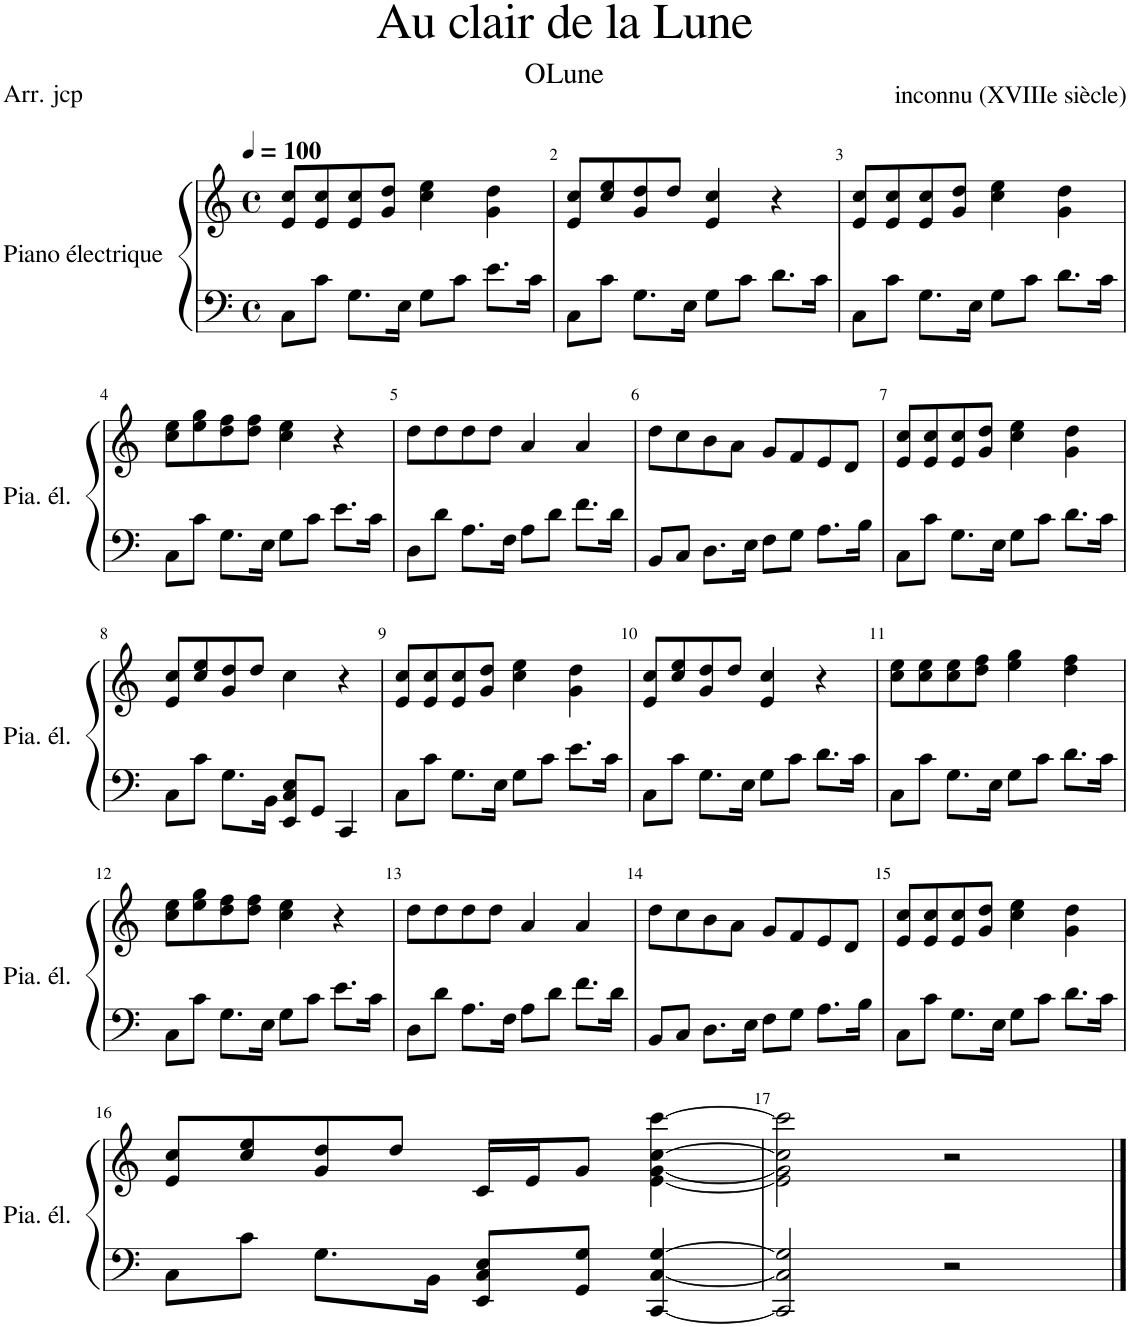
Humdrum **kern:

**kern	**kern
*part1	*part1
*staff2	*staff1
*I"Piano électrique	*
*I'Pia. él.	*
*clefF4	*clefG2
*k[]	*k[]
*M4/4	*M4/4
*met(c)	*met(c)
*MM100	*MM100
=1	=1
8C\L	8e/ 8cc/L
8c\J	8e/ 8cc/
8.G\L	8e/ 8cc/
.	8g/ 8dd/J
16E\Jk	.
8G\L	4cc\ 4ee\
8c\J	.
8.e\L	4g\ 4dd\
16c\Jk	.
=2	=2
8C\L	8e/ 8cc/L
8c\J	8cc/ 8ee/
8.G\L	8g/ 8dd/
.	8dd/J
16E\Jk	.
8G\L	4e/ 4cc/
8c\J	.
8.d\L	4r
16c\Jk	.
=3	=3
8C\L	8e/ 8cc/L
8c\J	8e/ 8cc/
8.G\L	8e/ 8cc/
.	8g/ 8dd/J
16E\Jk	.
8G\L	4cc\ 4ee\
8c\J	.
8.d\L	4g\ 4dd\
16c\Jk	.
!!LO:LB:g=z
=4	=4
8C\L	8cc\ 8ee\L
8c\J	8ee\ 8gg\
8.G\L	8dd\ 8ff\
.	8dd\ 8ff\J
16E\Jk	.
8G\L	4cc\ 4ee\
8c\J	.
8.e\L	4r
16c\Jk	.
=5	=5
8D\L	8dd\L
8d\J	8dd\
8.A\L	8dd\
.	8dd\J
16F\Jk	.
8A\L	4a/
8d\J	.
8.f\L	4a/
16d\Jk	.
=6	=6
8BB/L	8dd\L
8C/J	8cc\
8.D\L	8b\
.	8a\J
16E\Jk	.
8F\L	8g/L
8G\J	8f/
8.A\L	8e/
.	8d/J
16B\Jk	.
=7	=7
8C\L	8e/ 8cc/L
8c\J	8e/ 8cc/
8.G\L	8e/ 8cc/
.	8g/ 8dd/J
16E\Jk	.
8G\L	4cc\ 4ee\
8c\J	.
8.d\L	4g\ 4dd\
16c\Jk	.
!!LO:LB:g=z
=8	=8
8C\L	8e/ 8cc/L
8c\J	8cc/ 8ee/
8.G\L	8g/ 8dd/
.	8dd/J
16BB\Jk	.
8EE/ 8C/ 8E/L	4cc\
8GG/J	.
4CC/	4r
=9	=9
8C\L	8e/ 8cc/L
8c\J	8e/ 8cc/
8.G\L	8e/ 8cc/
.	8g/ 8dd/J
16E\Jk	.
8G\L	4cc\ 4ee\
8c\J	.
8.e\L	4g\ 4dd\
16c\Jk	.
=10	=10
8C\L	8e/ 8cc/L
8c\J	8cc/ 8ee/
8.G\L	8g/ 8dd/
.	8dd/J
16E\Jk	.
8G\L	4e/ 4cc/
8c\J	.
8.d\L	4r
16c\Jk	.
=11	=11
8C\L	8cc\ 8ee\L
8c\J	8cc\ 8ee\
8.G\L	8cc\ 8ee\
.	8dd\ 8ff\J
16E\Jk	.
8G\L	4ee\ 4gg\
8c\J	.
8.d\L	4dd\ 4ff\
16c\Jk	.
!!LO:LB:g=z
=12	=12
8C\L	8cc\ 8ee\L
8c\J	8ee\ 8gg\
8.G\L	8dd\ 8ff\
.	8dd\ 8ff\J
16E\Jk	.
8G\L	4cc\ 4ee\
8c\J	.
8.e\L	4r
16c\Jk	.
=13	=13
8D\L	8dd\L
8d\J	8dd\
8.A\L	8dd\
.	8dd\J
16F\Jk	.
8A\L	4a/
8d\J	.
8.f\L	4a/
16d\Jk	.
=14	=14
8BB/L	8dd\L
8C/J	8cc\
8.D\L	8b\
.	8a\J
16E\Jk	.
8F\L	8g/L
8G\J	8f/
8.A\L	8e/
.	8d/J
16B\Jk	.
=15	=15
8C\L	8e/ 8cc/L
8c\J	8e/ 8cc/
8.G\L	8e/ 8cc/
.	8g/ 8dd/J
16E\Jk	.
8G\L	4cc\ 4ee\
8c\J	.
8.d\L	4g\ 4dd\
16c\Jk	.
!!LO:LB:g=z
=16	=16
8C\L	8e/ 8cc/L
8c\J	8cc/ 8ee/
8.G\L	8g/ 8dd/
.	8dd/J
16BB\Jk	.
8EE/ 8C/ 8E/L	16c/LL
.	16e/J
8GG/ 8G/J	8g/J
[4CC/ [4C/ [4G/	[4e\ [4g\ [4cc\ [4ccc\
=17	=17
2CC/] 2C/] 2G/]	2e\] 2g\] 2cc\] 2ccc\]
2r	2r
==	==
*-	*-
